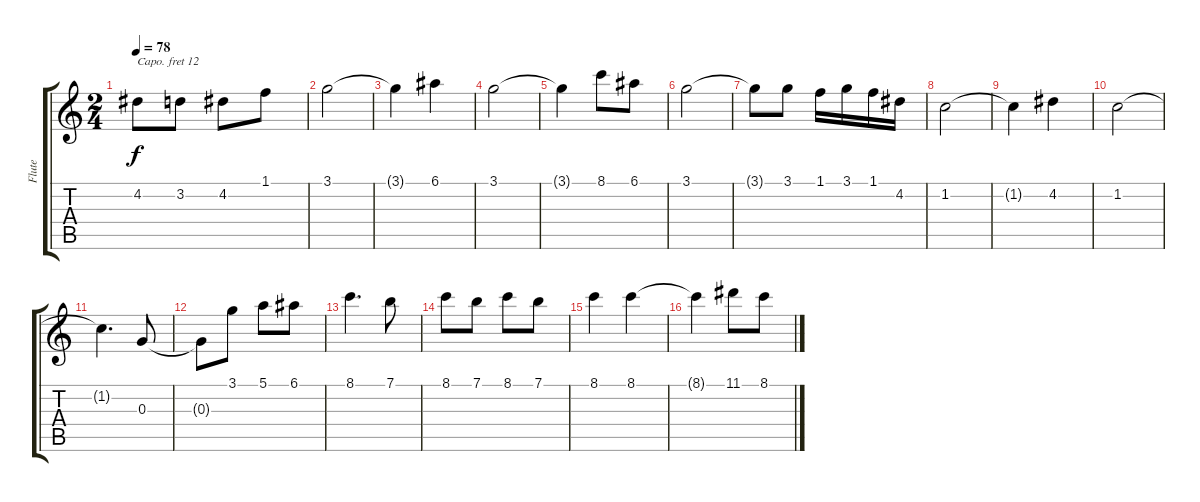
\track ("Flute" "Flute") {instrument panflute}
\staff {score tabs}
\capo 12
\tuning (E4 B3 G3 D3 A2 E2) {hide}
\ts (2 4)
\tempo 78
\clef g2
\ks c
4.2.8{dy f} 3.2.8 4.2.8 1.1.8 |
3.1.2 |
3.1{t}.4 6.1.4 |
3.1.2 |
3.1{t}.4 8.1.8 6.1.8 |
3.1.2 |
3.1{t}.8 3.1.8 1.1.16 3.1.16 1.1.16 4.2.16 |
1.2.2 |
1.2{t}.4 4.2.4 |
1.2.2 |
1.2{t}.4{d} 0.3.8 |
0.3{t}.8 3.1.8 5.1.8 6.1.8 |
8.1.4{d} 7.1.8 |
8.1.8 7.1.8 8.1.8 7.1.8 |
8.1.4 8.1.4 |
8.1{t}.4 11.1.8 8.1.8
